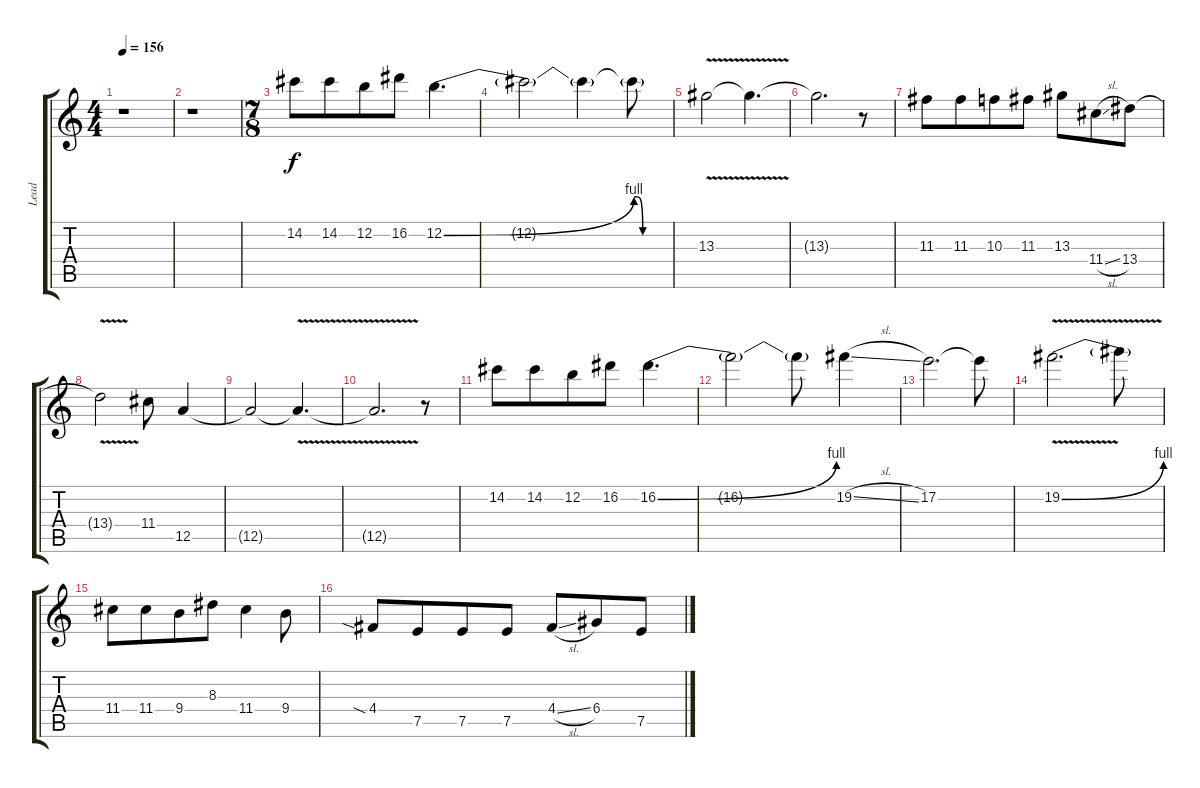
\track ("Lead" "Lead") {instrument overdrivenguitar}
\staff {score tabs}
\tuning (E4 B3 G3 D3 A2 E2) {hide}
\ts (4 4)
\tempo 156
\clef g2
\ks c
r.1{dy f} |
r.1 |
\ts (7 8)
14.2.8 14.2.8 12.2.8 16.2.8 12.2{be (bend 0 0 60 4)}.4{d} |
12.2{t}.2 12.2{t}.4 12.2{be (custom 0 4 6 4 15 0 30 0 60 0) t}.8 |
13.3{v}.2 13.3{t}.4{d} |
13.3{t}.2{d} r.8 |
11.3.8 11.3.8 10.3.8 11.3.8 13.3.8 11.4{sl}.8 13.4.8 |
13.4{v t}.2 11.4.8 12.5.4 |
12.5{t}.2 12.5{v t}.4{d} |
12.5{t}.2{d} r.8 |
14.2.8 14.2.8 12.2.8 16.2.8 16.2{be (bend 0 0 60 4)}.4{d} |
16.2{t}.2 16.2{t}.8 19.2{sl}.4 |
17.2.2{d} 17.2{t}.8 |
19.2{be (bend 0 0 60 4) v}.2{d} 19.2{t}.8 |
11.4.8 11.4.8 9.4.8 8.3.8 11.4.4 9.4.8 |
4.4{sia}.8 7.5.8 7.5.8 7.5.8 4.4{sl}.8 6.4.8 7.5.8
